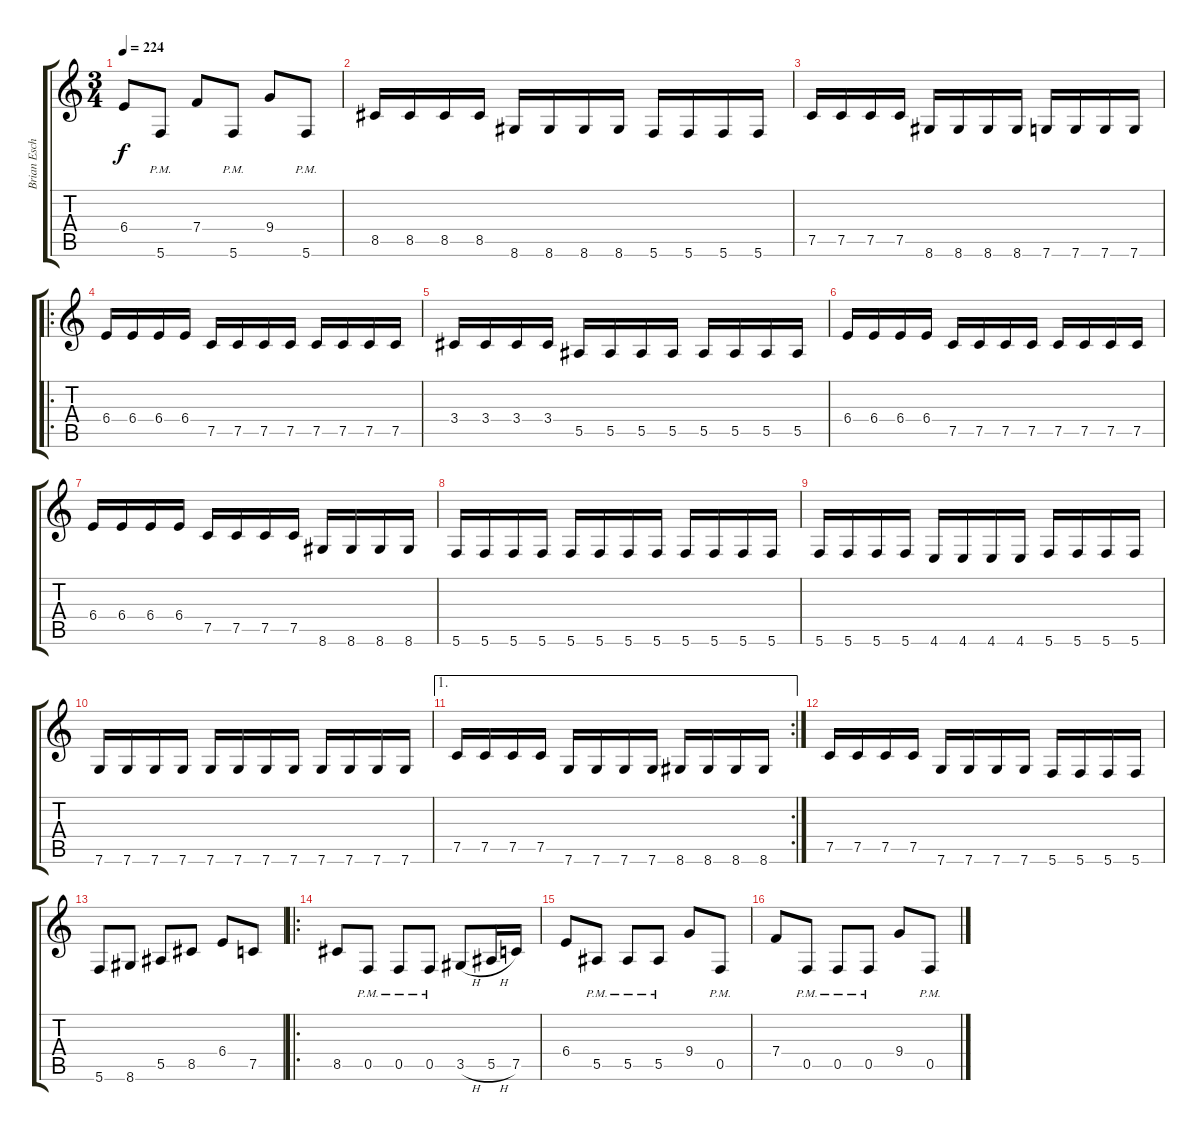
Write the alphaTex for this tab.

\track ("Brian Eschbach" "Brian Esch") {instrument overdrivenguitar}
\staff {score tabs}
\tuning (C4 G3 Eb3 Bb2 F2 C2) {hide}
\ts (3 4)
\tempo 224
\clef g2
\ks c
6.4.8{dy f} 5.6{pm}.8 7.4.8 5.6{pm}.8 9.4.8 5.6{pm}.8 |
8.5.16 8.5.16 8.5.16 8.5.16 8.6.16 8.6.16 8.6.16 8.6.16 5.6.16 5.6.16 5.6.16 5.6.16 |
7.5.16 7.5.16 7.5.16 7.5.16 8.6.16 8.6.16 8.6.16 8.6.16 7.6.16 7.6.16 7.6.16 7.6.16 |
\ro
6.4.16 6.4.16 6.4.16 6.4.16 7.5.16 7.5.16 7.5.16 7.5.16 7.5.16 7.5.16 7.5.16 7.5.16 |
3.4.16 3.4.16 3.4.16 3.4.16 5.5.16 5.5.16 5.5.16 5.5.16 5.5.16 5.5.16 5.5.16 5.5.16 |
6.4.16 6.4.16 6.4.16 6.4.16 7.5.16 7.5.16 7.5.16 7.5.16 7.5.16 7.5.16 7.5.16 7.5.16 |
6.4.16 6.4.16 6.4.16 6.4.16 7.5.16 7.5.16 7.5.16 7.5.16 8.6.16 8.6.16 8.6.16 8.6.16 |
5.6.16 5.6.16 5.6.16 5.6.16 5.6.16 5.6.16 5.6.16 5.6.16 5.6.16 5.6.16 5.6.16 5.6.16 |
5.6.16 5.6.16 5.6.16 5.6.16 4.6.16 4.6.16 4.6.16 4.6.16 5.6.16 5.6.16 5.6.16 5.6.16 |
7.6.16 7.6.16 7.6.16 7.6.16 7.6.16 7.6.16 7.6.16 7.6.16 7.6.16 7.6.16 7.6.16 7.6.16 |
\ae 1
\rc 2
7.5.16 7.5.16 7.5.16 7.5.16 7.6.16 7.6.16 7.6.16 7.6.16 8.6.16 8.6.16 8.6.16 8.6.16 |
7.5.16 7.5.16 7.5.16 7.5.16 7.6.16 7.6.16 7.6.16 7.6.16 5.6.16 5.6.16 5.6.16 5.6.16 |
5.6.8 8.6.8 5.5.8 8.5.8 6.4.8 7.5.8 |
\ro
8.5.8 0.5{pm}.8 0.5{pm}.8 0.5{pm}.8 3.5{h}.8 5.5{h}.16 7.5.16 |
6.4.8 5.5{pm}.8 5.5{pm}.8 5.5{pm}.8 9.4.8 0.5{pm}.8 |
7.4.8 0.5{pm}.8 0.5{pm}.8 0.5{pm}.8 9.4.8 0.5{pm}.8
